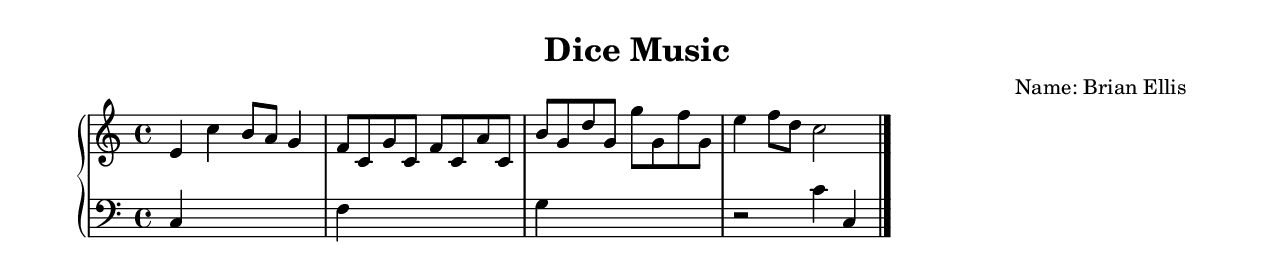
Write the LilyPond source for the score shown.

\version "2.18.0"

#(set-global-staff-size 18)

\header {
	title = "Dice Music"
	subtitle = ""
	composer = "Name: Brian Ellis"
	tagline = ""
}

\paper{
  paper-width = 8.5\in
  left-margin = 1.5\cm
  right-margin = 1.5\cm
  top-margin = 1.5\cm
  bottom-margin = 1.5\cm
  ragged-last-bottom = ##t
  indent = 0.0\cm
}

\score {
  \new PianoStaff <<
    \new Staff = "upper" \relative c' {
  \clef treble
\override Score.BarNumber.break-visibility = ##(#f #f #f)
  \key c \major
  e4 c'4 b8 a g4

  f8 c g' c, f c a' c, 

  b'8 g d' g, g' g, f' g,

	  e'4 f8 d c2


}
    \new Staff = "lower" \relative c {
  \clef bass
  \key c \major
	c4 s s s % <---------- this is all the left hand, you don't need to edit this
	f4 s s s % <---------- but if you want, replace this with measure for M2 bass
	g4 s s s % <---------- M3, and so on
	r2 c4 c,

\bar "|."

}
  >>
  \layout {}
  \midi { }
}


